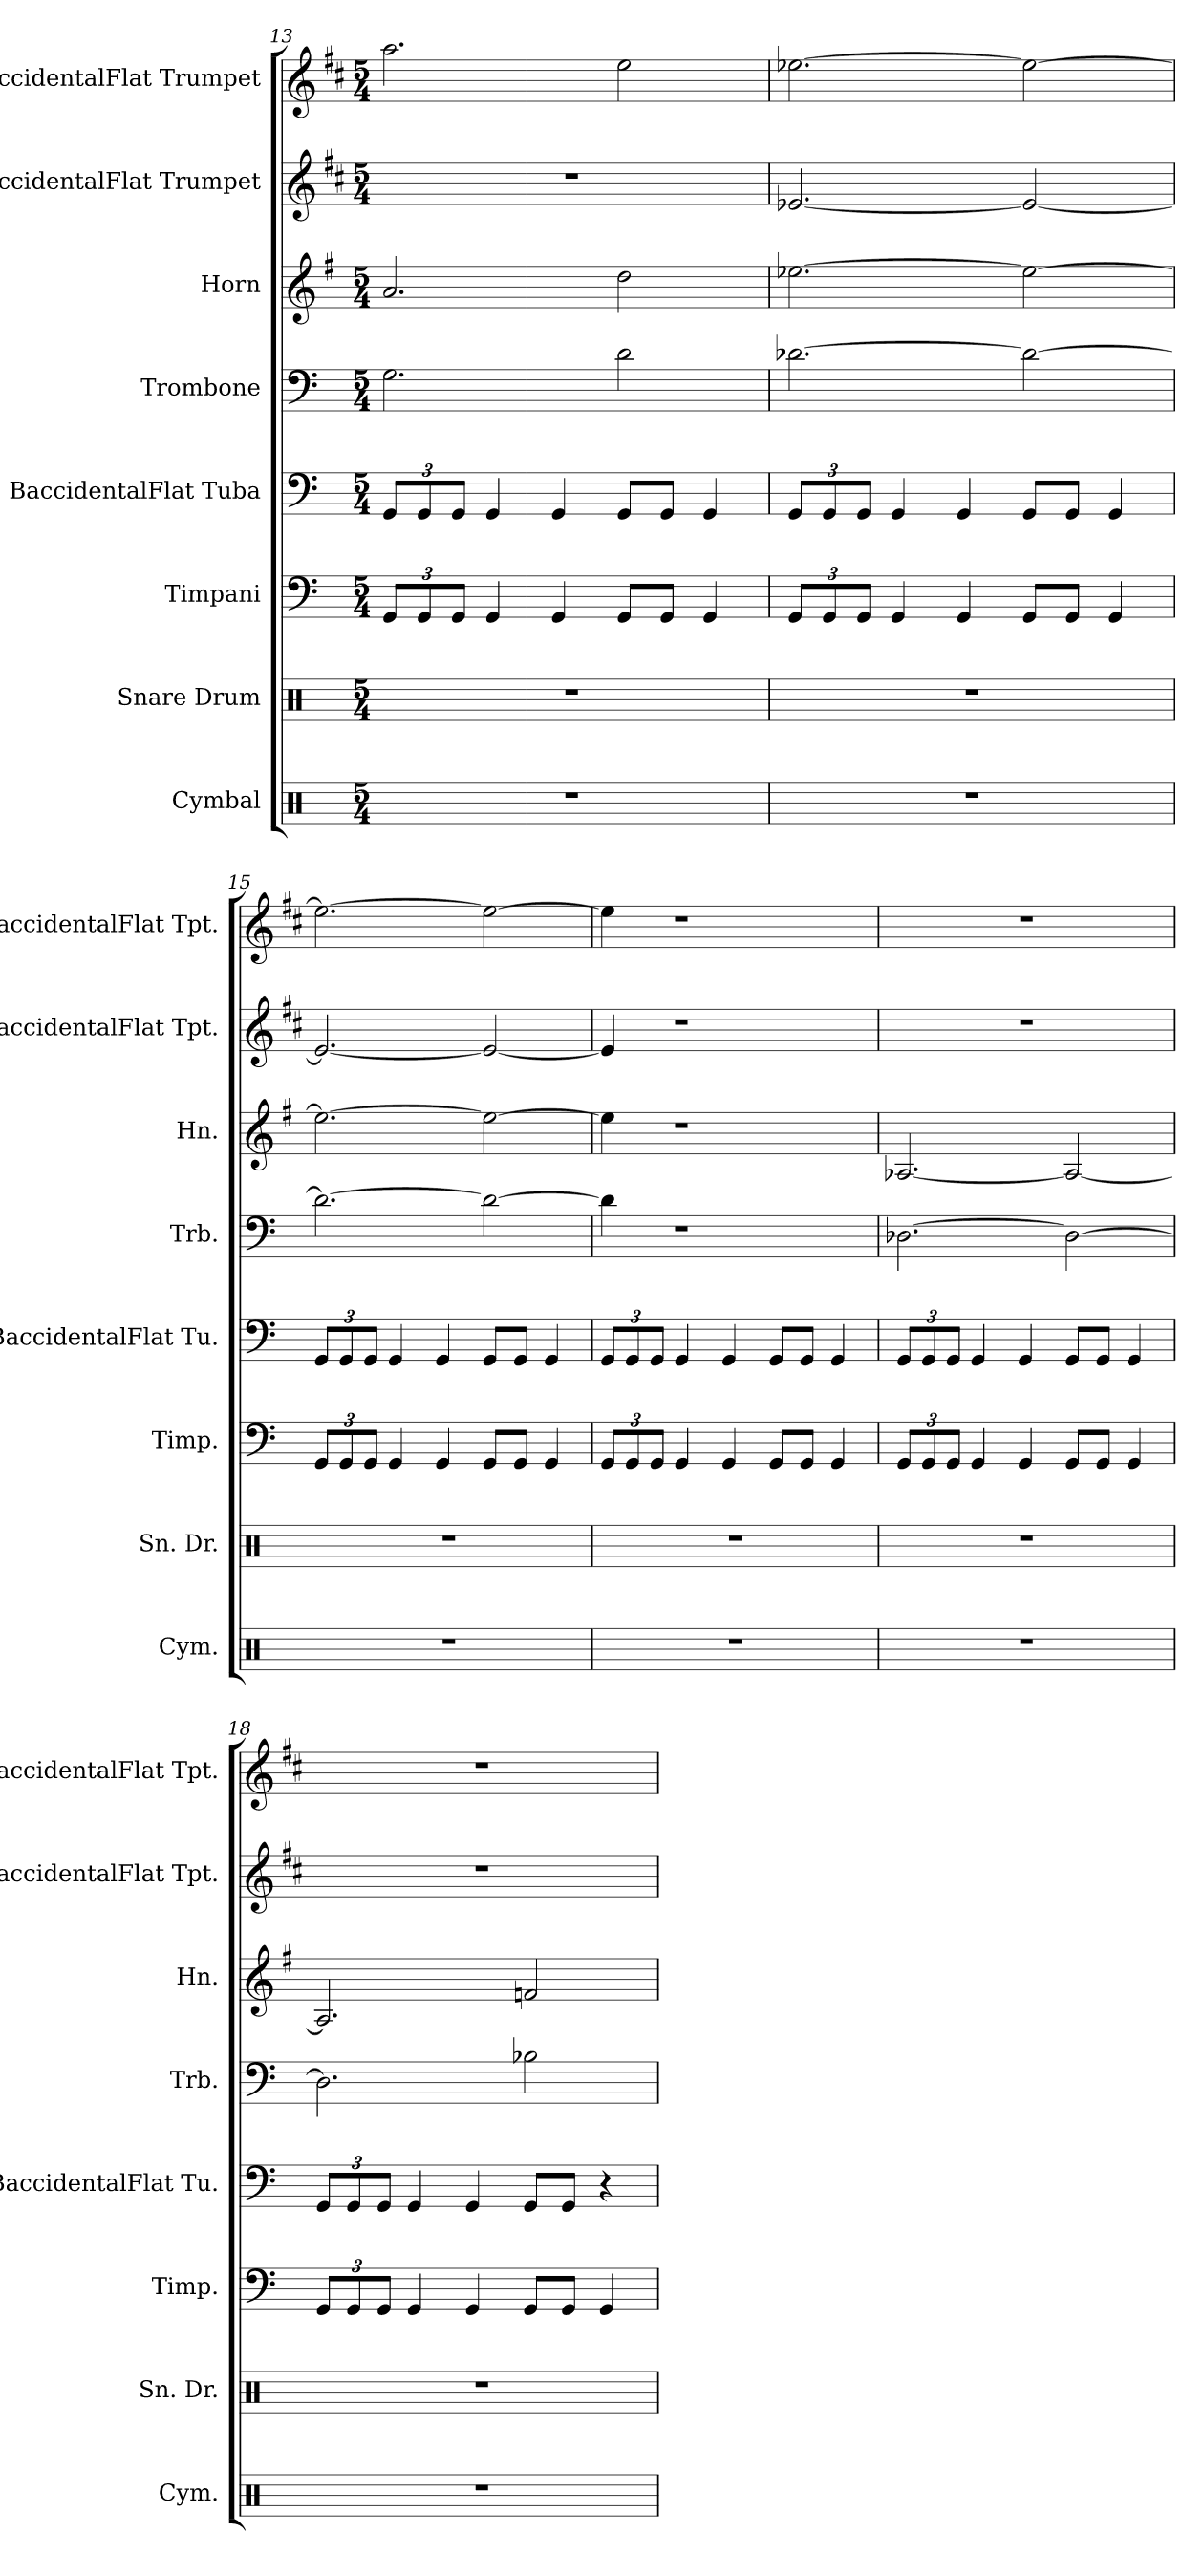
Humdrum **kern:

**kern	**kern	**kern	**kern	**kern	**kern	**kern	**kern
*part8	*part7	*part6	*part5	*part4	*part3	*part2	*part1
*staff8	*staff7	*staff6	*staff5	*staff4	*staff3	*staff2	*staff1
*I"Cymbal	*I"Snare Drum	*I"Timpani	*I"BaccidentalFlat Tuba	*I"Trombone	*I"Horn	*I"BaccidentalFlat Trumpet	*I"BaccidentalFlat Trumpet
*I'Cym.	*I'Sn. Dr.	*I'Timp.	*I'BaccidentalFlat Tu.	*I'Trb.	*I'Hn.	*I'BaccidentalFlat Tpt.	*I'BaccidentalFlat Tpt.
!!LO:PB:g=z
*clefX	*clefX	*clefF4	*clefF4	*clefF4	*clefG2	*clefG2	*clefG2
*	*	*	*	*	*ITrd4c7	*ITrd1c2	*ITrd1c2
*k[]	*k[]	*k[]	*k[]	*k[]	*k[]	*k[]	*k[]
*M5/4	*M5/4	*M5/4	*M5/4	*M5/4	*M5/4	*M5/4	*M5/4
*	*	*Xbrackettup	*Xbrackettup	*	*	*	*
=13	=13	=13	=13	=13	=13	=13	=13
4%5r	4%5r	12GG/L	12GG/L	2.G\	2.d/	4%5r	2.gg\
.	.	12GG/	12GG/	.	.	.	.
.	.	12GG/J	12GG/J	.	.	.	.
.	.	4GG/	4GG/	.	.	.	.
.	.	4GG/	4GG/	.	.	.	.
.	.	8GG/L	8GG/L	2d\	2g\	.	2dd\
.	.	8GG/J	8GG/J	.	.	.	.
.	.	4GG/	4GG/	.	.	.	.
=14	=14	=14	=14	=14	=14	=14	=14
4%5r	4%5r	12GG/L	12GG/L	[2.d-X\	[2.a-X\	[2.d-X/	[2.dd-X\
.	.	12GG/	12GG/	.	.	.	.
.	.	12GG/J	12GG/J	.	.	.	.
.	.	4GG/	4GG/	.	.	.	.
.	.	4GG/	4GG/	.	.	.	.
.	.	8GG/L	8GG/L	2d-\_	2a-\_	2d-/_	2dd-\_
.	.	8GG/J	8GG/J	.	.	.	.
.	.	4GG/	4GG/	.	.	.	.
=15	=15	=15	=15	=15	=15	=15	=15
4%5r	4%5r	12GG/L	12GG/L	2.d-\_	2.a-\_	2.d-/_	2.dd-\_
.	.	12GG/	12GG/	.	.	.	.
.	.	12GG/J	12GG/J	.	.	.	.
.	.	4GG/	4GG/	.	.	.	.
.	.	4GG/	4GG/	.	.	.	.
.	.	8GG/L	8GG/L	2d-\_	2a-\_	2d-/_	2dd-\_
.	.	8GG/J	8GG/J	.	.	.	.
.	.	4GG/	4GG/	.	.	.	.
=16	=16	=16	=16	=16	=16	=16	=16
4%5r	4%5r	12GG/L	12GG/L	4d-\]	4a-\]	4d-/]	4dd-\]
.	.	12GG/	12GG/	.	.	.	.
.	.	12GG/J	12GG/J	.	.	.	.
.	.	4GG/	4GG/	1r	1r	1r	1r
.	.	4GG/	4GG/	.	.	.	.
.	.	8GG/L	8GG/L	.	.	.	.
.	.	8GG/J	8GG/J	.	.	.	.
.	.	4GG/	4GG/	.	.	.	.
=17	=17	=17	=17	=17	=17	=17	=17
4%5r	4%5r	12GG/L	12GG/L	[2.D-X\	[2.D-X/	4%5r	4%5r
.	.	12GG/	12GG/	.	.	.	.
.	.	12GG/J	12GG/J	.	.	.	.
.	.	4GG/	4GG/	.	.	.	.
.	.	4GG/	4GG/	.	.	.	.
.	.	8GG/L	8GG/L	2D-\_	2D-/_	.	.
.	.	8GG/J	8GG/J	.	.	.	.
.	.	4GG/	4GG/	.	.	.	.
=18	=18	=18	=18	=18	=18	=18	=18
4%5r	4%5r	12GG/L	12GG/L	2.D-\]	2.D-/]	4%5r	4%5r
.	.	12GG/	12GG/	.	.	.	.
.	.	12GG/J	12GG/J	.	.	.	.
.	.	4GG/	4GG/	.	.	.	.
.	.	4GG/	4GG/	.	.	.	.
.	.	8GG/L	8GG/L	2B-X\	2B-X/	.	.
.	.	8GG/J	8GG/J	.	.	.	.
.	.	4GG/	4r	.	.	.	.
=	=	=	=	=	=	=	=
*-	*-	*-	*-	*-	*-	*-	*-
